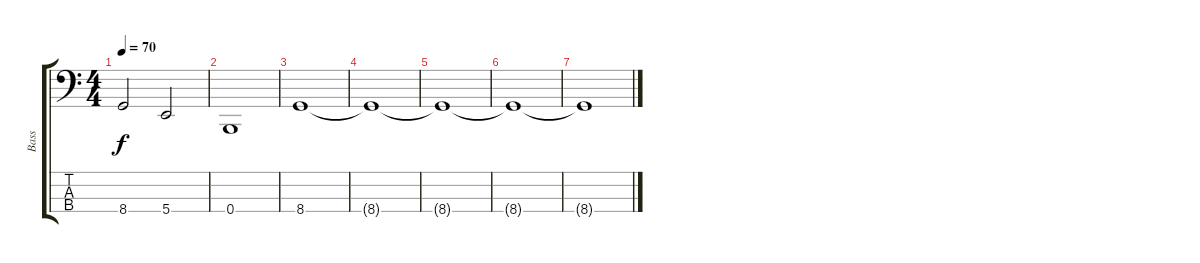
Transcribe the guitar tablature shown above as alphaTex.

\track ("Bass" "Bass") {mute instrument electricbassfinger}
\staff {score tabs}
\tuning (E2 B1 Gb1 B0) {hide}
\ts (4 4)
\tempo 70
\clef f4
\ks c
8.4.2{dy f} 5.4.2 |
0.4.1 |
8.4.1{volume 0} |
8.4{t}.1 |
8.4{t}.1 |
8.4{t}.1 |
8.4{t}.1
